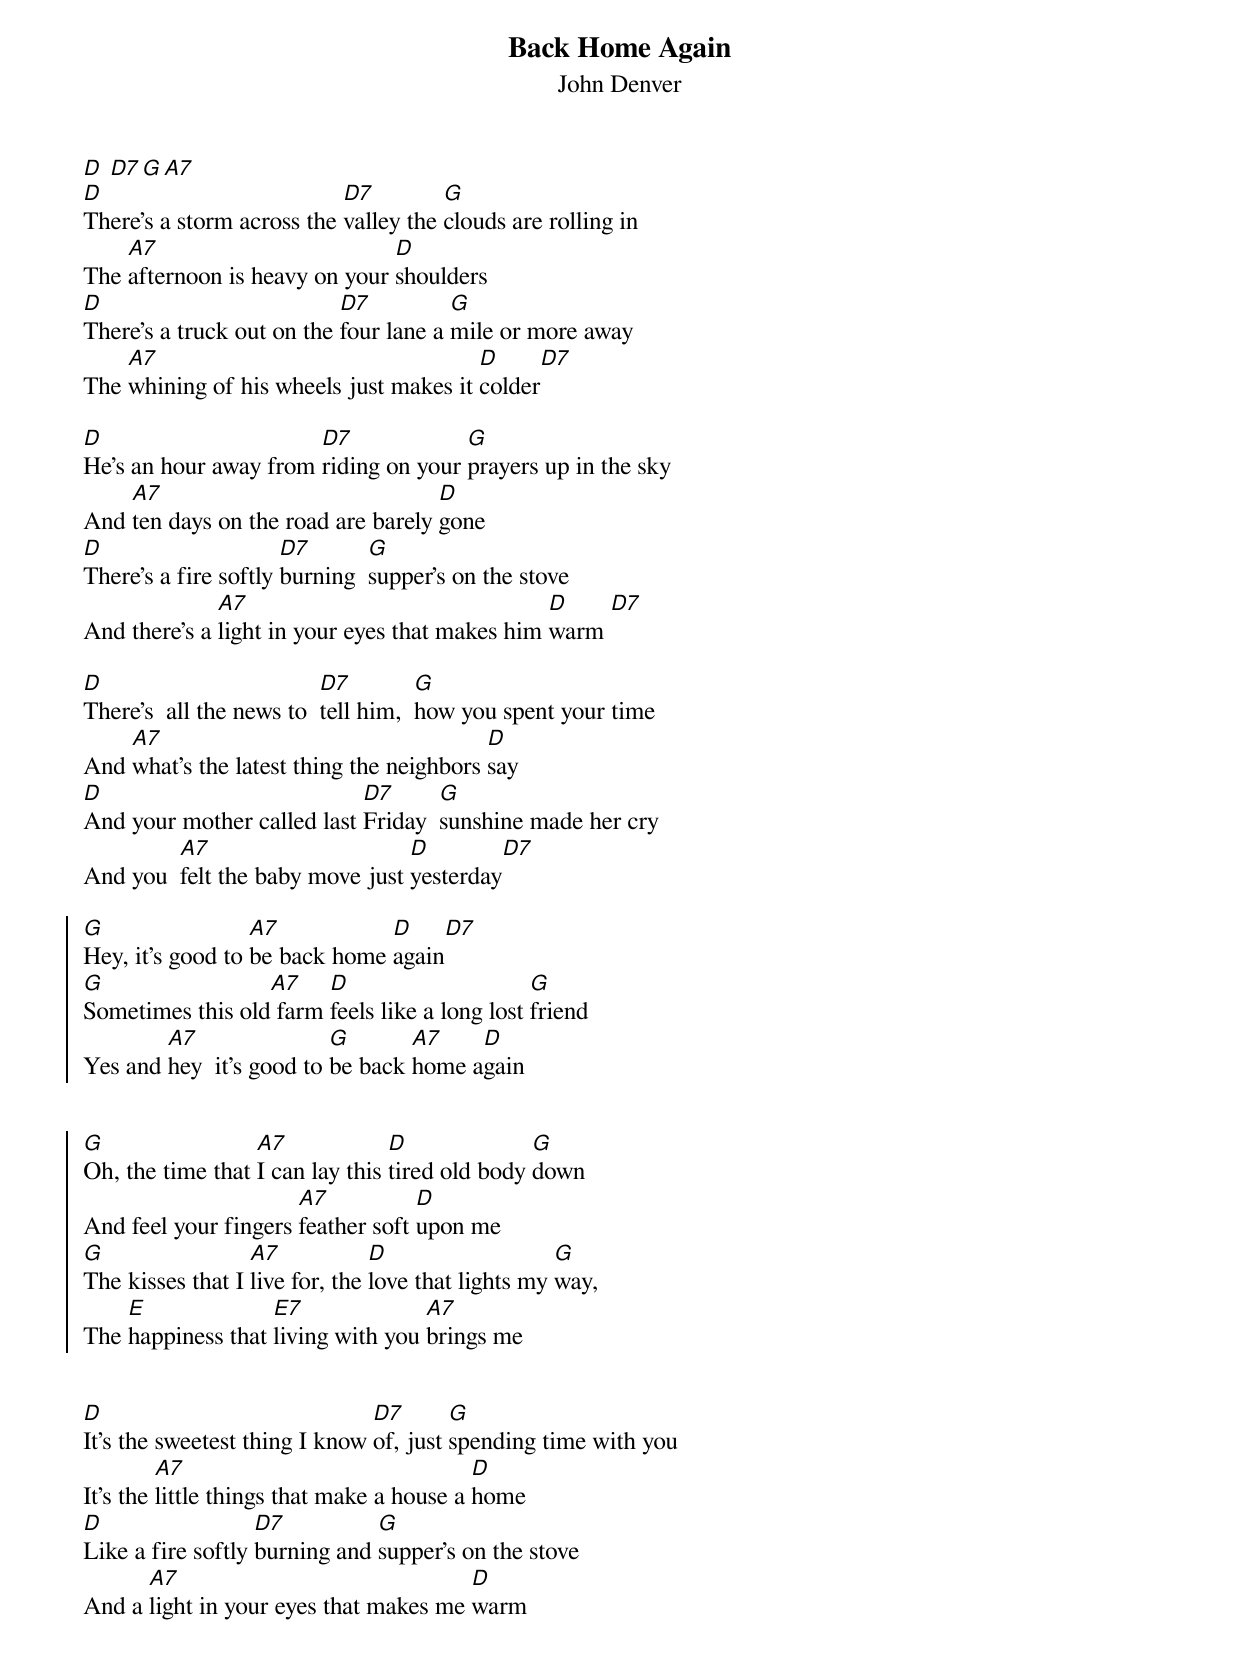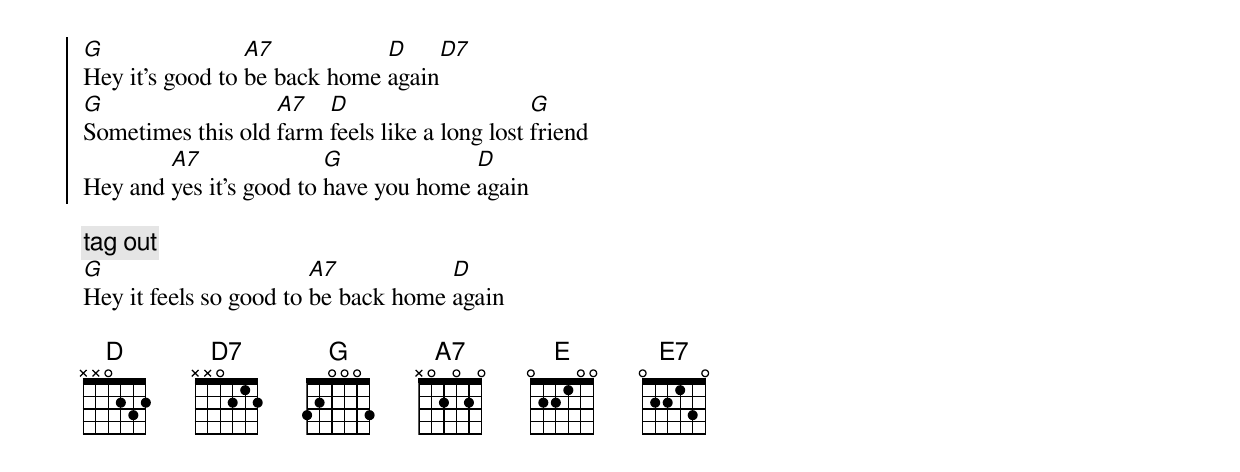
{title: Back Home Again}
{subtitle: John Denver}
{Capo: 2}
[D] [D7][G][A7]
[D]There's a storm across the [D7]valley the [G]clouds are rolling in
The [A7]afternoon is heavy on your [D]shoulders
[D]There's a truck out on the [D7]four lane a [G]mile or more away
The [A7]whining of his wheels just makes it [D]colder[D7]

[D]He's an hour away from [D7]riding on your [G]prayers up in the sky
And [A7]ten days on the road are barely [D]gone
[D]There's a fire softly [D7]burning  [G]supper's on the stove
And there's a [A7]light in your eyes that makes him [D]warm [D7]

[D]There’s  all the news to  [D7]tell him,  [G]how you spent your time
And [A7]what's the latest thing the neighbors [D]say
[D]And your mother called last [D7]Friday  [G]sunshine made her cry
And you  [A7]felt the baby move just [D]yesterday[D7]

{soc}
[G]Hey, it's good to [A7]be back home [D]again[D7]
[G]Sometimes this old[A7] farm [D]feels like a long lost [G]friend
Yes and [A7]hey  it's good to [G]be back [A7]home a[D]gain


[G]Oh, the time that [A7]I can lay this [D]tired old body [G]down
And feel your fingers [A7]feather soft [D]upon me
[G]The kisses that I [A7]live for, the [D]love that lights my [G]way,
The [E]happiness that [E7]living with you [A7]brings me
{eoc}


[D]It's the sweetest thing I know [D7]of, just [G]spending time with you
It's the [A7]little things that make a house a [D]home
[D]Like a fire softly [D7]burning and [G]supper's on the stove
And a [A7]light in your eyes that makes me [D]warm

{soc}
[G]Hey it's good to [A7]be back home [D]again[D7]
[G]Sometimes this old [A7]farm [D]feels like a long lost [G]friend
Hey and [A7]yes it's good to [G]have you home [D]again
{eoc}

{c: tag out}
[G]Hey it feels so good to [A7]be back home [D]again
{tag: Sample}

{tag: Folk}
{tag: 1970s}
